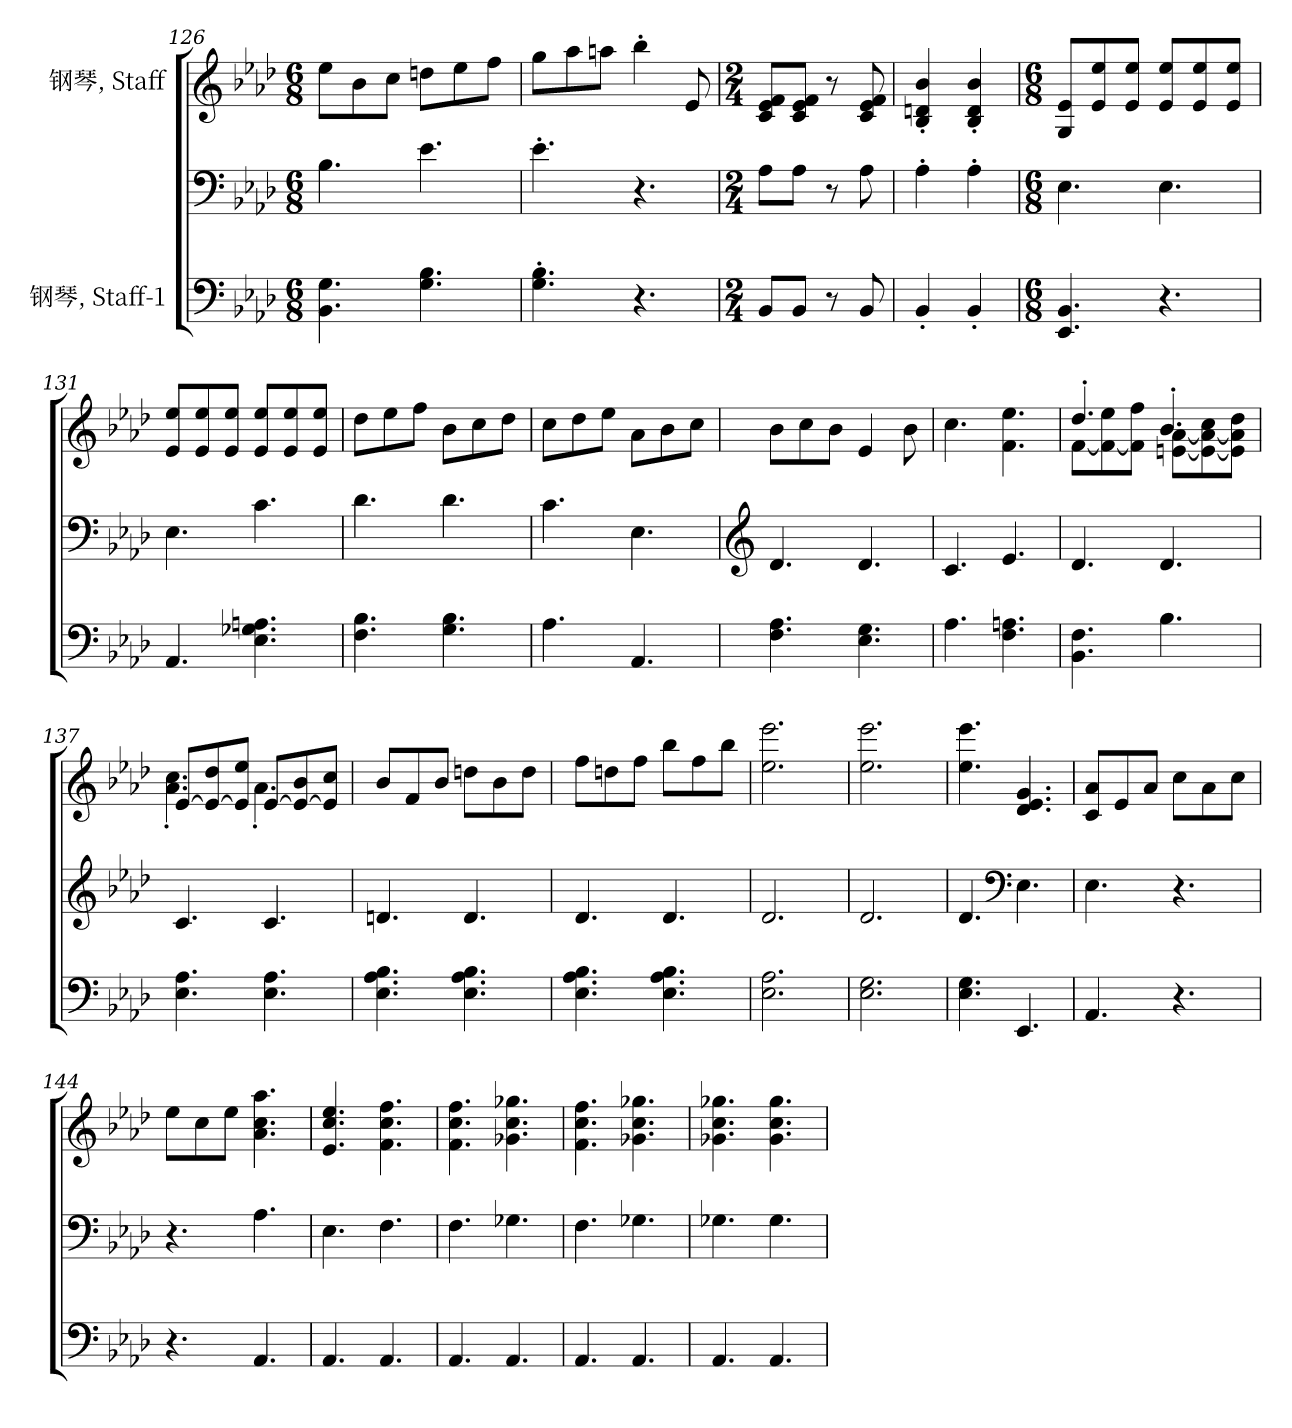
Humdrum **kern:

**kern	**kern	**kern
*part2	*part2	*part1
*staff3	*staff2	*staff1
*I"钢琴, Staff-1	*	*I"钢琴, Staff
*clefF4	*clefF4	*clefG2
*k[b-e-a-d-]	*k[b-e-a-d-]	*k[b-e-a-d-]
*M6/8	*M6/8	*M6/8
=126	=126	=126
4.BB-\ 4.G\	4.B-\	8ee-\L
.	.	8b-\
.	.	8cc\J
4.G\ 4.B-\	4.e-\	8ddn\L
.	.	8ee-\
.	.	8ff\J
=127	=127	=127
4.G\' 4.B-\'	4.e-'\	8gg\L
.	.	8aa-\
.	.	8aan\J
4.r	4.r	4bb-'\
.	.	8e-/
!!LO:LB:g=z
=128	=128	=128
*M2/4	*M2/4	*M2/4
8BB-/L	8A-\L	8c/ 8e-/ 8f/L
8BB-/J	8A-\J	8c/ 8e-/ 8f/J
8r	8r	8r
8BB-/	8A-\	8c/ 8e-/ 8f/
=129	=129	=129
4BB-'/	4A-'\	4B-/' 4dn/' 4b-/'
4BB-'/	4A-'\	4B-/' 4d/' 4b-/'
=130	=130	=130
*M6/8	*M6/8	*M6/8
4.EE-/ 4.BB-/	4.E-\	8G/ 8e-/L
.	.	8e-/ 8ee-/
.	.	8e-/ 8ee-/J
4.r	4.E-\	8e-/ 8ee-/L
.	.	8e-/ 8ee-/
.	.	8e-/ 8ee-/J
=131	=131	=131
4.AA-/	4.E-\	8e-/ 8ee-/L
.	.	8e-/ 8ee-/
.	.	8e-/ 8ee-/J
4.E-\ 4.G-X\ 4.An\	4.c\	8e-/ 8ee-/L
.	.	8e-/ 8ee-/
.	.	8e-/ 8ee-/J
=132	=132	=132
4.F\ 4.B-\	4.d-\	8dd-\L
.	.	8ee-\
.	.	8ff\J
4.G\ 4.B-\	4.d-\	8b-\L
.	.	8cc\
.	.	8dd-\J
=133	=133	=133
4.A-\	4.c\	8cc\L
.	.	8dd-\
.	.	8ee-\J
4.AA-/	4.E-\	8a-\L
.	.	8b-\
.	.	8cc\J
!!LO:LB:g=z
=134	=134	=134
*	*clefG2	*
4.F\ 4.A-\	4.d-/	8b-\L
.	.	8cc\
.	.	8b-\J
4.E-\ 4.G\	4.d-/	4e-/
.	.	8b-\
=135	=135	=135
4.A-\	4.c/	4.cc\
4.F\ 4.An\	4.e-/	4.f\ 4.ee-\
=136	=136	=136
*	*	*^
4.BB-\ 4.F\	4.d-/	4.dd-'/	[8f\L
.	.	.	8f\_ 8ee-\
.	.	.	8f\] 8ff\J
4.B-\	4.d-/	4.b-'/	[8en\ [8a-\L
.	.	.	8e\_ 8a-\_ 8cc\
.	.	.	8e\] 8a-\] 8dd-\J
=137	=137	=137	=137
4.E-\ 4.A-\	4.c/	[8e-/L	4.a-\' 4.cc\'
.	.	8e-/_ 8dd-/	.
.	.	8e-/] 8ee-/J	.
4.E-\ 4.A-\	4.c/	[8e-/L	4.a-'\
.	.	8e-/_ 8b-/	.
.	.	8e-/] 8cc/J	.
*	*	*v	*v
=138	=138	=138
4.E-\ 4.A-\ 4.B-\	4.dn/	8b-/L
.	.	8f/
.	.	8b-/J
4.E-\ 4.A-\ 4.B-\	4.d/	8ddn\L
.	.	8b-\
.	.	8dd\J
!!LO:PB:g=z
=139	=139	=139
4.E-\ 4.A-\ 4.B-\	4.d-/	8ff\L
.	.	8ddn\
.	.	8ff\J
4.E-\ 4.A-\ 4.B-\	4.d-/	8bb-\L
.	.	8ff\
.	.	8bb-\J
=140	=140	=140
2.E-\ 2.A-\	2.d-/	2.ee-\ 2.eee-\
=141	=141	=141
2.E-\ 2.G\	2.d-/	2.ee-\ 2.eee-\
=142	=142	=142
4.E-\ 4.G\	4.d-/	4.ee-\ 4.eee-\
*	*clefF4	*
4.EE-/	4.E-\	4.d-/ 4.e-/ 4.g/
=143	=143	=143
4.AA-/	4.E-\	8c/ 8a-/L
.	.	8e-/
.	.	8a-/J
4.r	4.r	8cc\L
.	.	8a-\
.	.	8cc\J
=144	=144	=144
4.r	4.r	8ee-\L
.	.	8cc\
.	.	8ee-\J
4.AA-/	4.A-\	4.a-\ 4.cc\ 4.aa-\
=145	=145	=145
4.AA-/	4.E-\	4.e-/ 4.cc/ 4.ee-/
4.AA-/	4.F\	4.f\ 4.cc\ 4.ff\
!!LO:LB:g=z
=146	=146	=146
4.AA-/	4.F\	4.f\ 4.cc\ 4.ff\
4.AA-/	4.G-X\	4.g-X\ 4.cc\ 4.gg-X\
=147	=147	=147
4.AA-/	4.F\	4.f\ 4.cc\ 4.ff\
4.AA-/	4.G-X\	4.g-X\ 4.cc\ 4.gg-X\
=148	=148	=148
4.AA-/	4.G-X\	4.g-X\ 4.cc\ 4.gg-X\
4.AA-/	4.G-\	4.g-\ 4.cc\ 4.gg-\
=	=	=
*-	*-	*-
